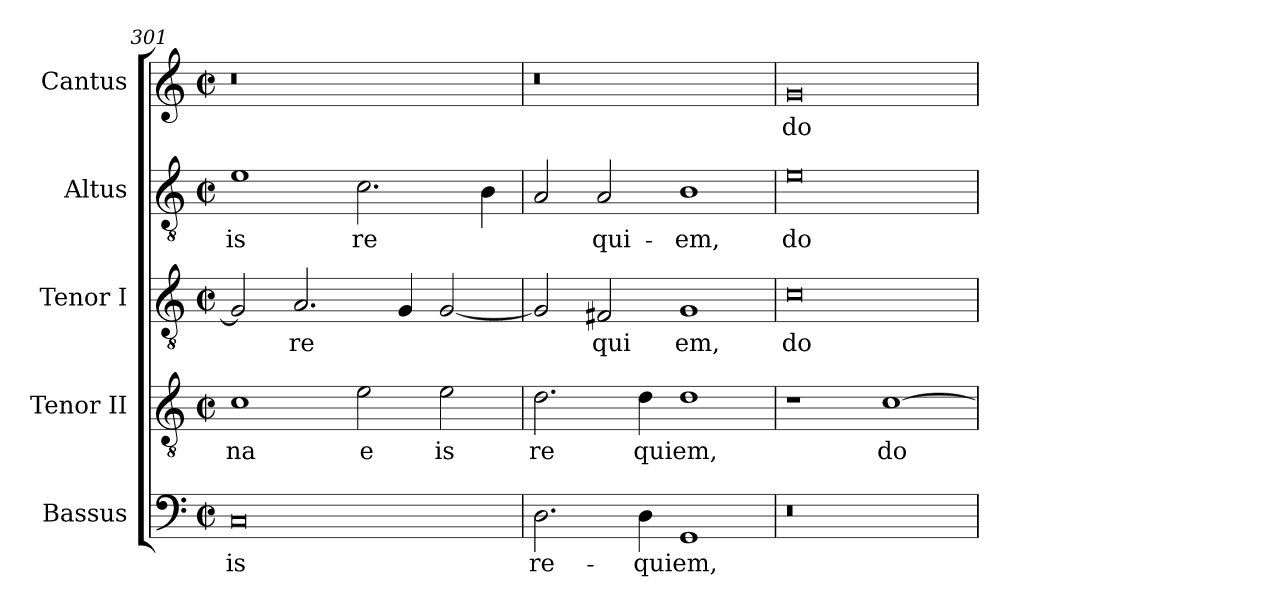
**kern	**text	**kern	**text	**kern	**text	**kern	**text	**kern	**text
*part5	*part5	*part4	*part4	*part3	*part3	*part2	*part2	*part1	*part1
*staff5	*staff5	*staff4	*staff4	*staff3	*staff3	*staff2	*staff2	*staff1	*staff1
*I"Bassus	*	*I"Tenor II	*	*I"Tenor I	*	*I"Altus	*	*I"Cantus	*
*I'B	*	*I'T II	*	*I'T I	*	*I'A	*	*I'C	*
*clefF4	*	*clefGv2	*	*clefGv2	*	*clefGv2	*	*clefG2	*
*k[]	*	*k[]	*	*k[]	*	*k[]	*	*k[]	*
*C:	*	*C:	*	*C:	*	*C:	*	*C:	*
*M2/2	*	*M2/2	*	*M2/2	*	*M2/2	*	*M2/2	*
*met(c|)	*	*met(c|)	*	*met(c|)	*	*met(c|)	*	*met(c|)	*
=301	=301	=301	=301	=301	=301	=301	=301	=301	=301
!	!LO:LY:b:cj	!	!LO:LY:b:cj	!	!LO:LY:b:cj	!	!LO:LY:b:cj	!	!
0C	-is	1c	na	2G/]	.	1e	-is	0r	.
!	!	!	!	!	!LO:LY:b:cj	!	!	!	!
.	.	.	.	2.A/	re	.	.	.	.
!	!	!	!LO:LY:b:cj	!	!	!	!LO:LY:b:cj	!	!
.	.	2e\	e	.	.	2.c\	re-	.	.
!	!	!	!	!	!LO:LY:b:cj	!	!	!	!
.	.	.	.	4G/	.	.	.	.	.
!	!	!	!LO:LY:b:cj	!	!LO:LY:b:cj	!	!	!	!
.	.	2e\	is	[<2G/	.	.	.	.	.
!	!	!	!	!	!	!	!LO:LY:b:cj	!	!
.	.	.	.	.	.	4B\	--	.	.
=302	=302	=302	=302	=302	=302	=302	=302	=302	=302
!	!LO:LY:b:cj	!	!LO:LY:b:cj	!	!LO:LY:b:cj	!	!LO:LY:b:cj	!	!
2.D\	re-	2.d\	re	2G/]	.	2A/	--	0r	.
!	!	!	!	!	!LO:LY:b:cj	!	!LO:LY:b:cj	!	!
.	.	.	.	2F#/	qui	2A/	-qui-	.	.
!	!LO:LY:b:cj	!	!LO:LY:b:cj	!	!	!	!	!	!
4D\	-quiem,	4d\	quiem,	.	.	.	.	.	.
!	!LO:LY:b:cj	!	!LO:LY:b:cj	!	!LO:LY:b:cj	!	!LO:LY:b:cj	!	!
1GG	.	1d	.	1G	em,	1B	-em,	.	.
=303	=303	=303	=303	=303	=303	=303	=303	=303	=303
!	!	!	!	!	!LO:LY:b:cj	!	!LO:LY:b:cj	!	!LO:LY:b:cj
0r	.	1r	.	0c	do	0e	do-	0g	do-
!	!	!	!LO:LY:b:cj	!	!	!	!	!	!
.	.	[>1c	do	.	.	.	.	.	.
=	=	=	=	=	=	=	=	=	=
*-	*-	*-	*-	*-	*-	*-	*-	*-	*-
